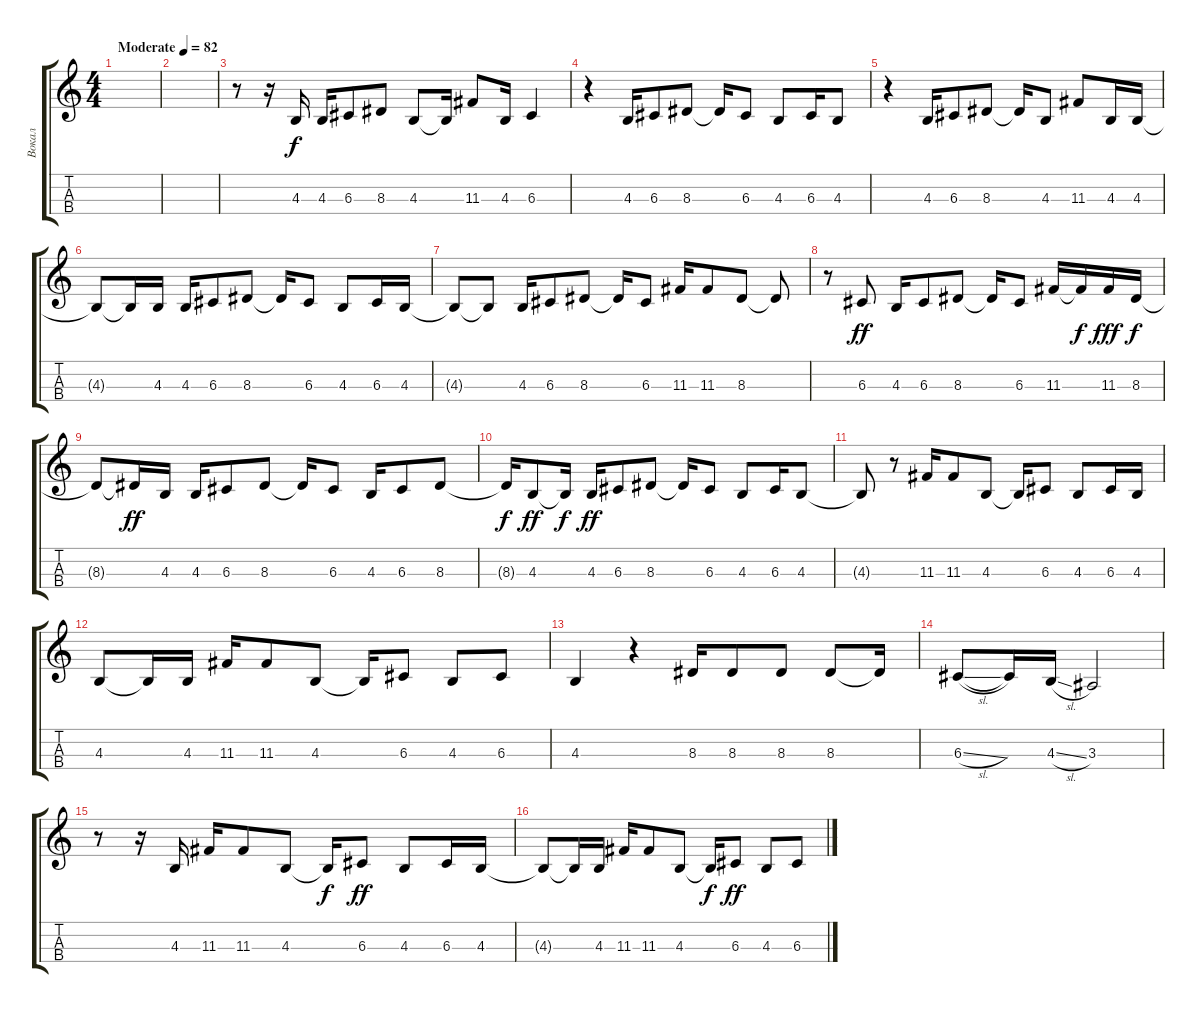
\track ("Вокал" "Вокал") {instrument lead1square}
\staff {score tabs}
\tuning (E4 B3 G3 D3) {hide}
\ts (4 4)
\tempo (82 "Moderate")
\clef g2
\ks c
|
|
r.8 r.16 4.3.16 4.3.16 6.3.8 8.3.8 4.3.8 4.3{t}.16 11.3.8 4.3.16 6.3.4 |
r.4 4.3.16 6.3.8 8.3.8 8.3{t}.16 6.3.8 4.3.8 6.3.16 4.3.8 |
r.4 4.3.16 6.3.8 8.3.8 8.3{t}.16 4.3.8 11.3.8 4.3.16 4.3.16 |
4.3{t}.8 4.3{t}.16 4.3.16 4.3.16 6.3.8 8.3.8 8.3{t}.16 6.3.8 4.3.8 6.3.16 4.3.16 |
4.3{t}.8 4.3{t}.8 4.3.16 6.3.8 8.3.8 8.3{t}.16 6.3.8 11.3.16 11.3.8 8.3.8{dy f} 8.3{t}.8 |
r.8 6.3.8{dy ff} 4.3.16 6.3.8 8.3.8 8.3{t}.16 6.3.8 11.3.16 11.3{t}.16{dy f} 11.3.16{dy fff} 8.3.16{dy f} |
8.3{t}.8 8.3{t}.16{dy ff} 4.3.16 4.3.16 6.3.8 8.3.8 8.3{t}.16 6.3.8 4.3.16 6.3.8 8.3.8 |
8.3{t}.16{dy f} 4.3.8{dy ff} 4.3{t}.16{dy f} 4.3.16{dy ff} 6.3.8 8.3.8 8.3{t}.16 6.3.8 4.3.8 6.3.16 4.3.8 |
4.3{t}.8 r.8 11.3.16 11.3.8 4.3.8 4.3{t}.16 6.3.8 4.3.8 6.3.16 4.3.16 |
4.3.8 4.3{t}.16 4.3.16 11.3.16 11.3.8 4.3.8 4.3{t}.16 6.3.8 4.3.8 6.3.8 |
4.3.4 r.4 8.3.16 8.3.8 8.3.8 8.3.8 8.3{t}.16 |
6.3{sl}.8 6.3{t}.16 4.3{sl}.16 3.3.2 |
r.8 r.16 4.3.16 11.3.16 11.3.8 4.3.8 4.3{t}.16{dy f} 6.3.8{dy ff} 4.3.8 6.3.16 4.3.16 |
4.3{t}.8 4.3{t}.16 4.3.16 11.3.16 11.3.8 4.3.8 4.3{t}.16{dy f} 6.3.8{dy ff} 4.3.8 6.3.8
